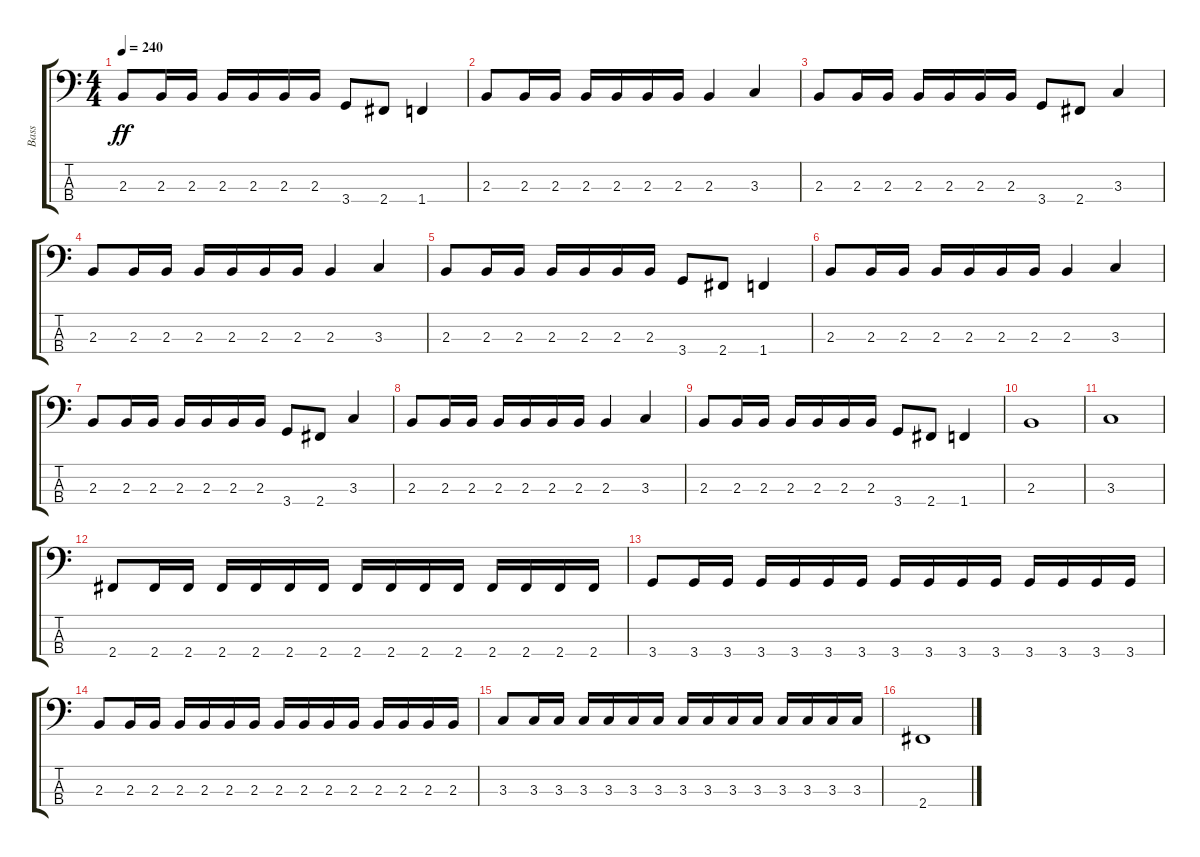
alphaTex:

\track ("Bass" "Bass") {instrument electricbasspick}
\staff {score tabs}
\tuning (G2 D2 A1 E1) {hide}
\ts (4 4)
\tempo 240
\clef f4
\ks c
2.3.8{dy ff} 2.3.16 2.3.16 2.3.16 2.3.16 2.3.16 2.3.16 3.4.8 2.4.8 1.4.4 |
2.3.8 2.3.16 2.3.16 2.3.16 2.3.16 2.3.16 2.3.16 2.3.4 3.3.4 |
2.3.8 2.3.16 2.3.16 2.3.16 2.3.16 2.3.16 2.3.16 3.4.8 2.4.8 3.3.4 |
2.3.8 2.3.16 2.3.16 2.3.16 2.3.16 2.3.16 2.3.16 2.3.4 3.3.4 |
2.3.8 2.3.16 2.3.16 2.3.16 2.3.16 2.3.16 2.3.16 3.4.8 2.4.8 1.4.4 |
2.3.8 2.3.16 2.3.16 2.3.16 2.3.16 2.3.16 2.3.16 2.3.4 3.3.4 |
2.3.8 2.3.16 2.3.16 2.3.16 2.3.16 2.3.16 2.3.16 3.4.8 2.4.8 3.3.4 |
2.3.8 2.3.16 2.3.16 2.3.16 2.3.16 2.3.16 2.3.16 2.3.4 3.3.4 |
2.3.8 2.3.16 2.3.16 2.3.16 2.3.16 2.3.16 2.3.16 3.4.8 2.4.8 1.4.4 |
2.3.1 |
3.3.1 |
2.4.8 2.4.16 2.4.16 2.4.16 2.4.16 2.4.16 2.4.16 2.4.16 2.4.16 2.4.16 2.4.16 2.4.16 2.4.16 2.4.16 2.4.16 |
3.4.8 3.4.16 3.4.16 3.4.16 3.4.16 3.4.16 3.4.16 3.4.16 3.4.16 3.4.16 3.4.16 3.4.16 3.4.16 3.4.16 3.4.16 |
2.3.8 2.3.16 2.3.16 2.3.16 2.3.16 2.3.16 2.3.16 2.3.16 2.3.16 2.3.16 2.3.16 2.3.16 2.3.16 2.3.16 2.3.16 |
3.3.8 3.3.16 3.3.16 3.3.16 3.3.16 3.3.16 3.3.16 3.3.16 3.3.16 3.3.16 3.3.16 3.3.16 3.3.16 3.3.16 3.3.16 |
2.4.1
